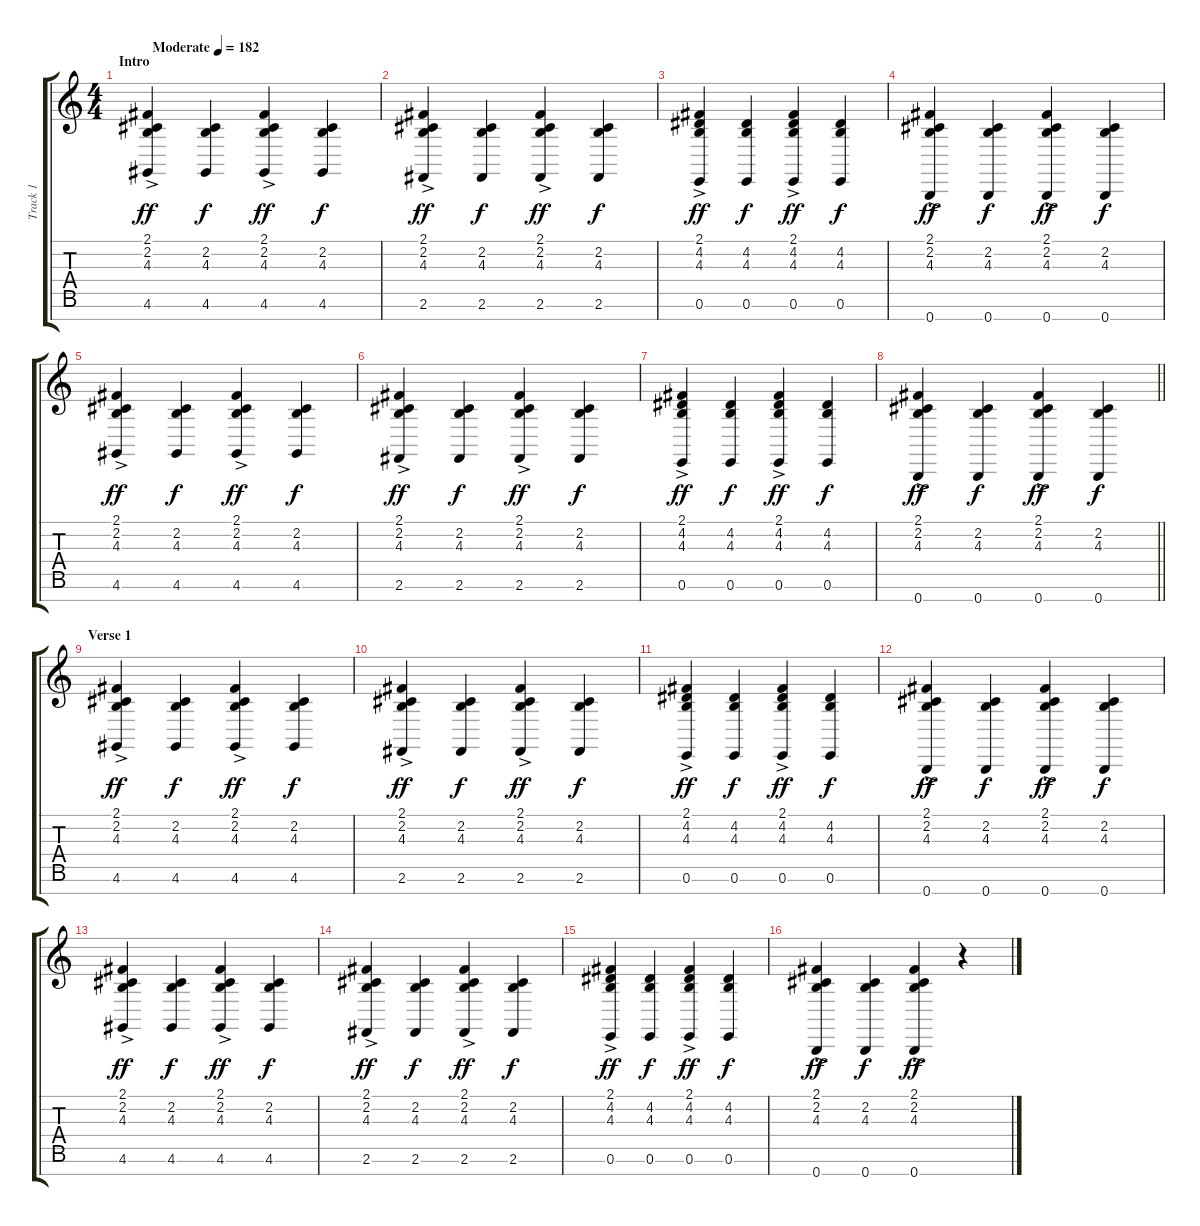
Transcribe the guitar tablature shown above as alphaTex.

\track ("Track 1" "Track 1") {instrument electricgrandpiano}
\staff {score tabs}
\tuning (E4 B3 G3 D3 A2 E2 B1) {hide}
\ts (4 4)
\section ("" "Intro")
\tempo (182 "Moderate")
\clef g2
\ks c
(2.1{ac} 2.2{ac} 4.3{ac} 4.6).4{dy ff instrument electricgrandpiano} (2.2 4.3 4.6).4{dy f} (2.1{ac} 2.2{ac} 4.3{ac} 4.6).4{dy ff} (2.2 4.3 4.6).4{dy f} |
(2.1{ac} 2.2{ac} 4.3{ac} 2.6).4{dy ff} (2.2 4.3 2.6).4{dy f} (2.1{ac} 2.2{ac} 4.3{ac} 2.6).4{dy ff} (2.2 4.3 2.6).4{dy f} |
(2.1{ac} 4.2{ac} 4.3{ac} 0.6).4{dy ff} (4.2 4.3 0.6).4{dy f} (2.1{ac} 4.2{ac} 4.3{ac} 0.6).4{dy ff} (4.2 4.3 0.6).4{dy f} |
(2.1{ac} 2.2{ac} 4.3{ac} 0.7).4{dy ff} (2.2 4.3 0.7).4{dy f} (2.1{ac} 2.2{ac} 4.3{ac} 0.7).4{dy ff} (2.2 4.3 0.7).4{dy f} |
(2.1{ac} 2.2{ac} 4.3{ac} 4.6).4{dy ff} (2.2 4.3 4.6).4{dy f} (2.1{ac} 2.2{ac} 4.3{ac} 4.6).4{dy ff} (2.2 4.3 4.6).4{dy f} |
(2.1{ac} 2.2{ac} 4.3{ac} 2.6).4{dy ff} (2.2 4.3 2.6).4{dy f} (2.1{ac} 2.2{ac} 4.3{ac} 2.6).4{dy ff} (2.2 4.3 2.6).4{dy f} |
(2.1{ac} 4.2{ac} 4.3{ac} 0.6).4{dy ff} (4.2 4.3 0.6).4{dy f} (2.1{ac} 4.2{ac} 4.3{ac} 0.6).4{dy ff} (4.2 4.3 0.6).4{dy f} |
\barLineRight lightlight
(2.1{ac} 2.2{ac} 4.3{ac} 0.7).4{dy ff} (2.2 4.3 0.7).4{dy f} (2.1{ac} 2.2{ac} 4.3{ac} 0.7).4{dy ff} (2.2 4.3 0.7).4{dy f} |
\section ("" "Verse 1")
(2.1{ac} 2.2{ac} 4.3{ac} 4.6).4{dy ff} (2.2 4.3 4.6).4{dy f} (2.1{ac} 2.2{ac} 4.3{ac} 4.6).4{dy ff} (2.2 4.3 4.6).4{dy f} |
(2.1{ac} 2.2{ac} 4.3{ac} 2.6).4{dy ff} (2.2 4.3 2.6).4{dy f} (2.1{ac} 2.2{ac} 4.3{ac} 2.6).4{dy ff} (2.2 4.3 2.6).4{dy f} |
(2.1{ac} 4.2{ac} 4.3{ac} 0.6).4{dy ff} (4.2 4.3 0.6).4{dy f} (2.1{ac} 4.2{ac} 4.3{ac} 0.6).4{dy ff} (4.2 4.3 0.6).4{dy f} |
(2.1{ac} 2.2{ac} 4.3{ac} 0.7).4{dy ff} (2.2 4.3 0.7).4{dy f} (2.1{ac} 2.2{ac} 4.3{ac} 0.7).4{dy ff} (2.2 4.3 0.7).4{dy f} |
(2.1{ac} 2.2{ac} 4.3{ac} 4.6).4{dy ff} (2.2 4.3 4.6).4{dy f} (2.1{ac} 2.2{ac} 4.3{ac} 4.6).4{dy ff} (2.2 4.3 4.6).4{dy f} |
(2.1{ac} 2.2{ac} 4.3{ac} 2.6).4{dy ff} (2.2 4.3 2.6).4{dy f} (2.1{ac} 2.2{ac} 4.3{ac} 2.6).4{dy ff} (2.2 4.3 2.6).4{dy f} |
(2.1{ac} 4.2{ac} 4.3{ac} 0.6).4{dy ff} (4.2 4.3 0.6).4{dy f} (2.1{ac} 4.2{ac} 4.3{ac} 0.6).4{dy ff} (4.2 4.3 0.6).4{dy f} |
(2.1{ac} 2.2{ac} 4.3{ac} 0.7).4{dy ff} (2.2 4.3 0.7).4{dy f} (2.1{ac} 2.2{ac} 4.3{ac} 0.7).4{dy ff} r.4
